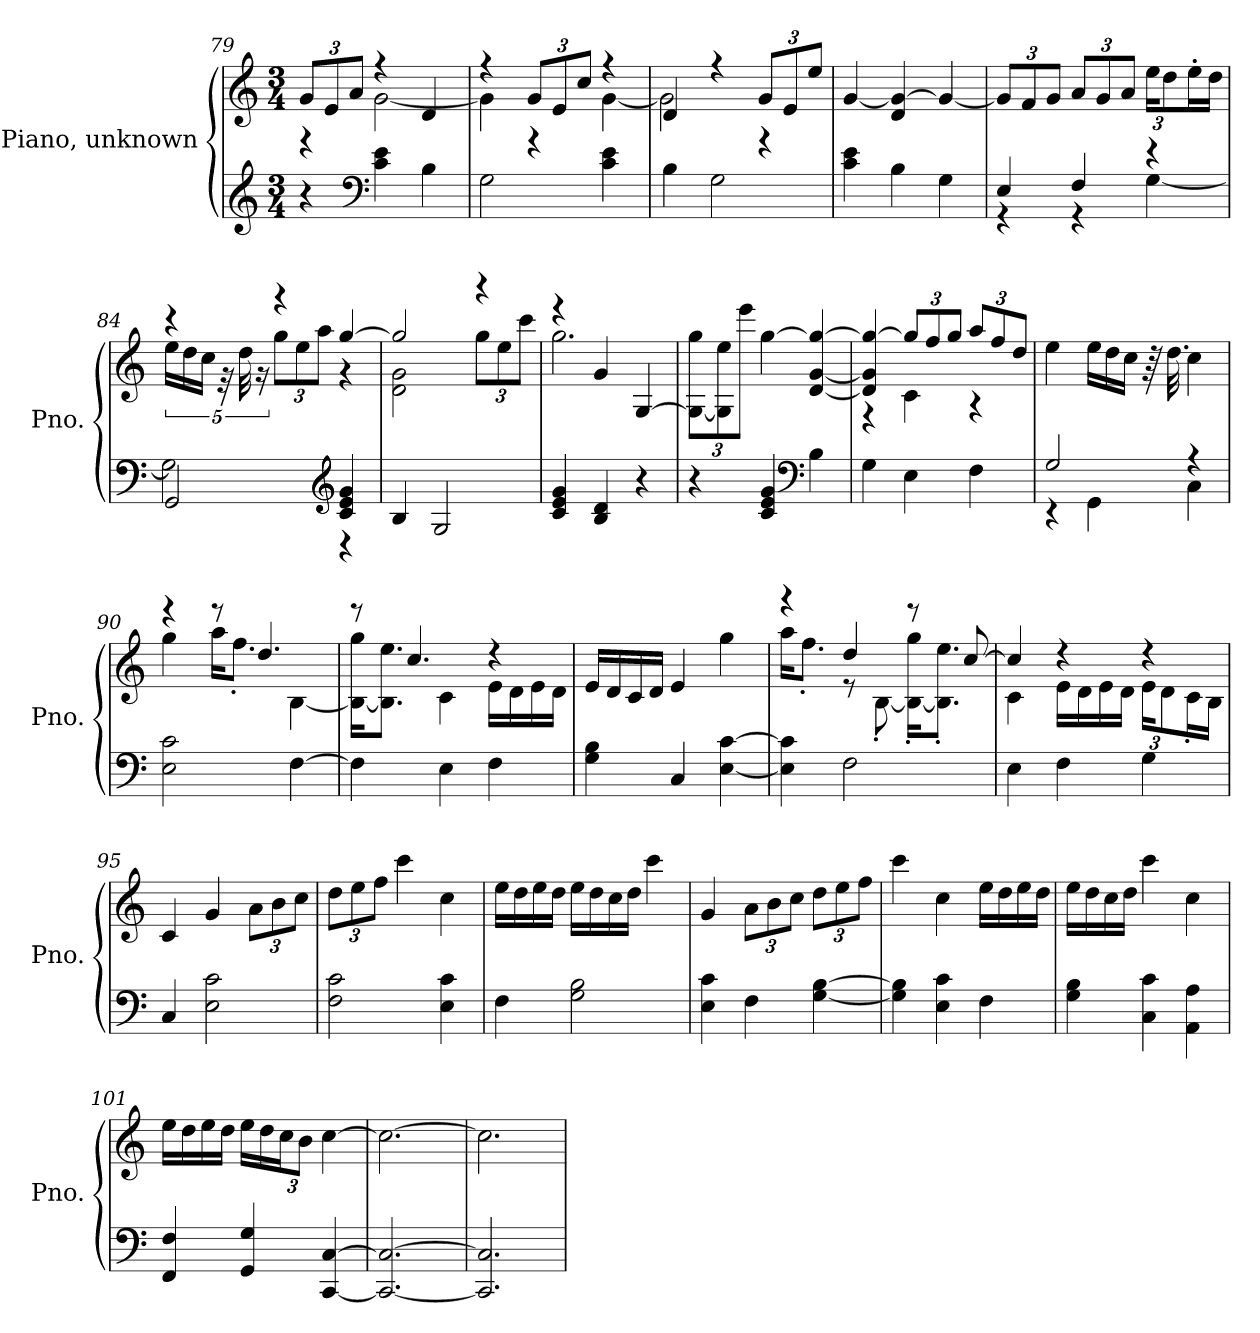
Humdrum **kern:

**kern	**kern
*part1	*part1
*staff2	*staff1
*I"Piano, unknown	*
*I'Pno.	*
*clefG2	*clefG2
*k[]	*k[]
*M3/4	*M3/4
*	*Xbrackettup
=79	=79
*	*^
4r	12g/L	4r
.	12e/	.
.	12a/J	.
*clefF4	*	*
4c\ 4e\	4r	[2g\
4B\	4d/	.
=80	=80	=80
2G\	4r	4g\]
.	12g/L	4r
.	12e/	.
.	12cc/J	.
4c\ 4e\	4r	[4g\
=81	=81	=81
4B\	4d/	2g\]
2G\	4r	.
.	12g/L	4r
.	12e/	.
.	12ee/J	.
*	*v	*v
!!LO:LB:g=z
=82	=82
4c\ 4e\	[4g/
4B\	4d/ 4g/_
4G\	4g/_
=83	=83
*^	*
4E/	4r	12g/L]
.	.	12f/
.	.	12g/J
4F/	4r	12a/L
.	.	12g/
.	.	12a/J
4r	[4G\	24ee\KL
.	.	12dd\
.	.	16ee'\L
.	.	16dd\JJ
=84	=84	=84
*	*	*^
*	*	*	*brackettup
2GG/	2G\]	4r	20ee\LL
.	.	.	20dd\
.	.	.	20cc\JJ
.	.	.	40r
.	.	.	40dd\
.	.	.	20r
*	*	*	*Xbrackettup
.	.	4r	12gg\L
.	.	.	12ee\
.	.	.	12aa\J
*clefG2	*	*	*
4c/ 4e/ 4g/	4r	[4gg/	4r
*v	*v	*	*
=85	=85	=85
4B/	2gg/]	2d\ 2g\
2G/	.	.
.	4r	12gg\L
.	.	12ee\
.	.	12ccc\J
=86	=86	=86
4c/ 4e/ 4g/	4r	2.gg\
4B/ 4d/	4g/	.
4r	[4G/	.
*	*v	*v
=87	=87
4r	12G\_ 12gg\L
.	12G\] 12ee\
.	12eee\J
4c/ 4e/ 4g/	[4gg\
*clefF4	*
4B\	[4d/ [4g/ 4gg/_
!!LO:LB:g=z
=88	=88
*	*^
4G\	4d/] 4g/] 4gg/_	4r
4E\	12gg/L]	4c\
.	12ff/	.
.	12gg/J	.
4F\	12aa/L	4r
.	12ff/	.
.	12dd/J	.
*	*v	*v
=89	=89
*^	*
2G/	4r	4ee\
.	4GG\	16ee\LL
.	.	16dd\
.	.	16cc\JJ
.	.	64r
.	.	32.dd\
4r	4C\	4cc\
*v	*v	*
=90	=90
*	*^
2E\ 2c\	4r	4gg\
.	8r	16aa\KL
.	.	8.ff'\J
.	4.dd/	.
[4F\	.	[4B\
=91	=91	=91
4F\]	8r	16B\_ 16gg\KL
.	.	8.B\] 8.ee\J
.	4.cc/	.
4E\	.	4c\
4F\	4r	16e\LL
.	.	16d\
.	.	16e\
.	.	16d\JJ
*	*v	*v
=92	=92
4G\ 4B\	16e/LL
.	16d/
.	16c/
.	16d/JJ
4C/	4e/
[4E\ [4c\	4gg\
!!LO:LB:g=z
=93	=93
*	*^
4E\] 4c\]	4r	16aa\KL
.	.	8.ff'\J
2F\	4dd/	8r
.	.	[8B'\
.	8r	16B\_' 16gg\'KL
.	.	8.B\]' 8.ee\'J
.	[8cc/	.
=94	=94	=94
4E\	4cc/]	4c\
4F\	4r	16e\LL
.	.	16d\
.	.	16e\
.	.	16d\JJ
4G\	4r	24e\KL
.	.	12d\
.	.	16c'\L
.	.	16B\JJ
*	*v	*v
=95	=95
4C/	4c/
2E\ 2c\	4g/
.	12a\L
.	12b\
.	12cc\J
=96	=96
2F\ 2c\	12dd\L
.	12ee\
.	12ff\J
.	4ccc\
4E\ 4c\	4cc\
=97	=97
4F\	16ee\LL
.	16dd\
.	16ee\
.	16dd\JJ
2G\ 2B\	16ee\LL
.	16dd\
.	16cc\
.	16dd\JJ
.	4ccc\
!!LO:LB:g=z
=98	=98
4E\ 4c\	4g/
4F\	12a\L
.	12b\
.	12cc\J
[4G\ [4B\	12dd\L
.	12ee\
.	12ff\J
=99	=99
4G\] 4B\]	4ccc\
4E\ 4c\	4cc\
4F\	16ee\LL
.	16dd\
.	16ee\
.	16dd\JJ
=100	=100
4G\ 4B\	16ee\LL
.	16dd\
.	16cc\
.	16dd\JJ
4C\ 4c\	4ccc\
4AA\ 4A\	4cc\
=101	=101
4FF/ 4F/	16ee\LL
.	16dd\
.	16ee\
.	16dd\JJ
4GG/ 4G/	16ee\LL
.	16dd\
.	24cc\J
.	12b\J
[4CC/ [4C/	[4cc\
=102	=102
2.CC/_ 2.C/_	2.cc\_
=103	=103
2.CC/] 2.C/]	2.cc\]
=	=
*-	*-
